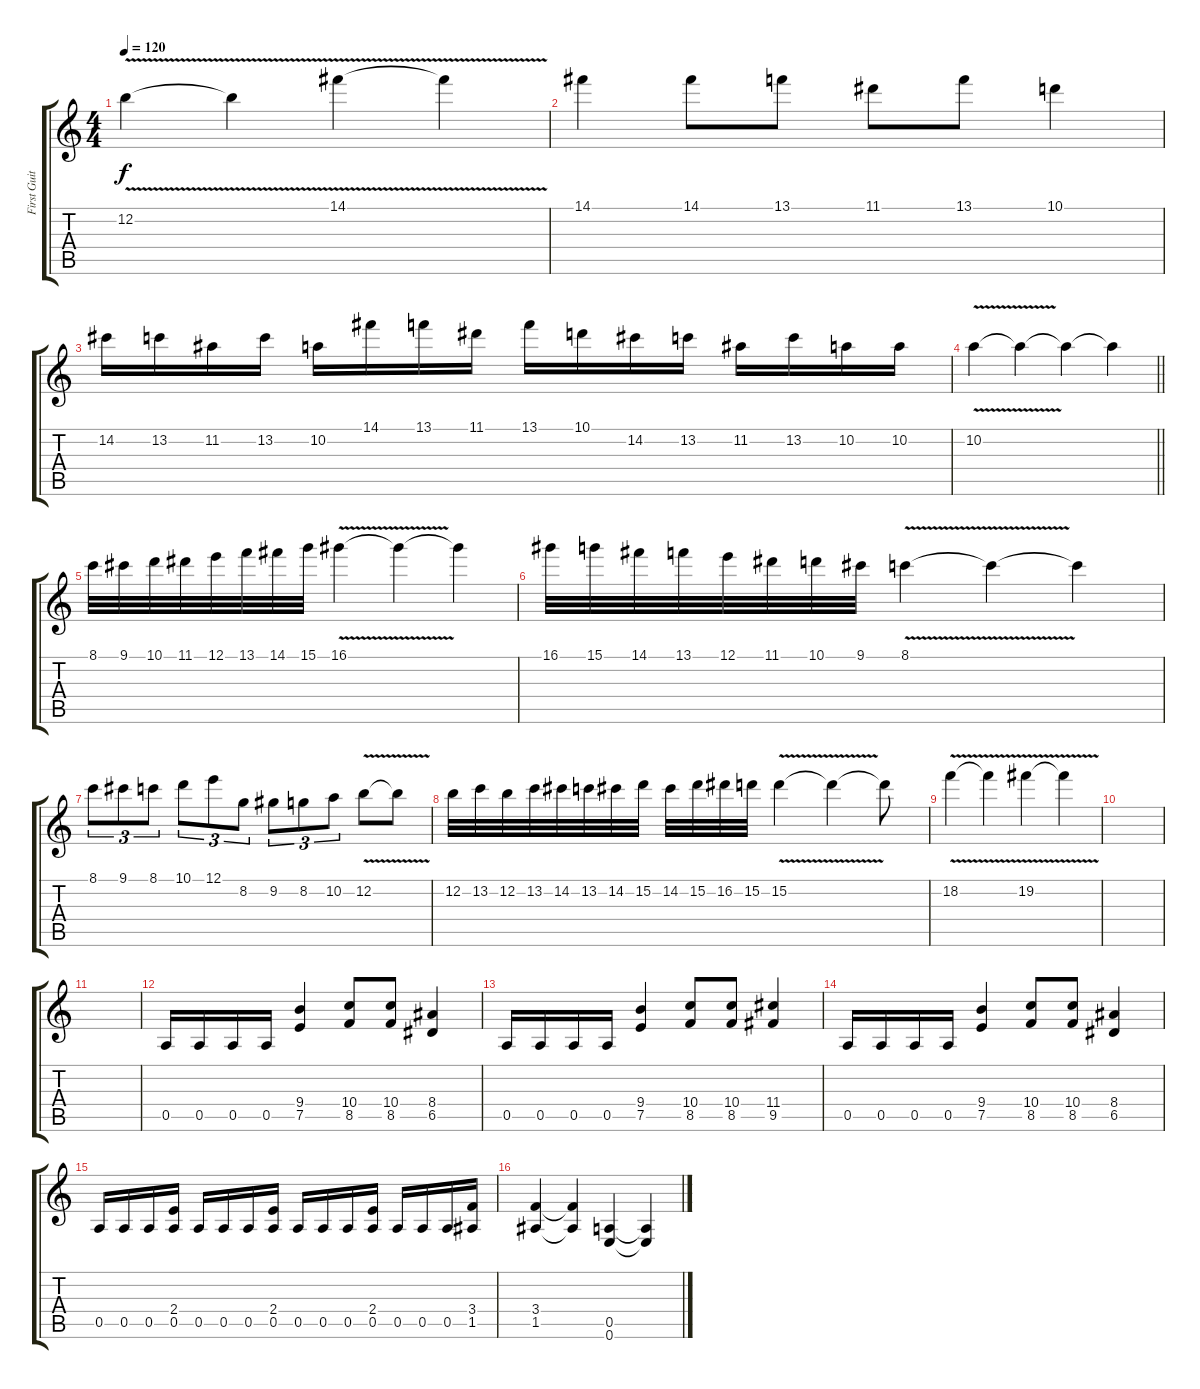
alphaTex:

\track ("First Guitar" "First Guit") {instrument overdrivenguitar}
\staff {score tabs}
\tuning (E4 B3 G3 D3 A2 E2) {hide}
\ts (4 4)
\tempo 120
\clef g2
\ks c
12.2{v}.4{dy f} 12.2{t}.4 14.1{v}.4 14.1{t}.4 |
14.1.4 14.1.8 13.1.8 11.1.8 13.1.8 10.1.4 |
14.2.16 13.2.16 11.2.16 13.2.16 10.2.16 14.1.16 13.1.16 11.1.16 13.1.16 10.1.16 14.2.16 13.2.16 11.2.16 13.2.16 10.2.16 10.2.16 |
\barLineRight lightlight
10.2{v}.4 10.2{t}.4 10.2{t}.4 10.2{t}.4 |
8.1.32 9.1.32 10.1.32 11.1.32 12.1.32 13.1.32 14.1.32 15.1.32 16.1{v}.4 16.1{t}.4 16.1{t}.4 |
16.1.32 15.1.32 14.1.32 13.1.32 12.1.32 11.1.32 10.1.32 9.1.32 8.1{v}.4 8.1{t}.4 8.1{t}.4 |
8.1.8{tu (3 2)} 9.1.8{tu (3 2)} 8.1.8{tu (3 2)} 10.1.8{tu (3 2)} 12.1.8{tu (3 2)} 8.2.8{tu (3 2)} 9.2.8{tu (3 2)} 8.2.8{tu (3 2)} 10.2.8{tu (3 2)} 12.2{v}.8 12.2{t}.8 |
12.2.32 13.2.32 12.2.32 13.2.32 14.2.32 13.2.32 14.2.32 15.2.32 14.2.32 15.2.32 16.2.32 15.2.32 15.2{v}.4 15.2{t}.4 15.2{t}.8 |
18.2{v}.4 18.2{t}.4 19.2{v}.4 19.2{t}.4 |
|
|
0.5.16{balance 0} 0.5.16 0.5.16 0.5.16 (9.4 7.5).4 (10.4 8.5).8 (10.4 8.5).8 (8.4 6.5).4 |
0.5.16 0.5.16 0.5.16 0.5.16 (9.4 7.5).4 (10.4 8.5).8 (10.4 8.5).8 (11.4 9.5).4 |
0.5.16 0.5.16 0.5.16 0.5.16 (9.4 7.5).4 (10.4 8.5).8 (10.4 8.5).8 (8.4 6.5).4 |
0.5.16 0.5.16 0.5.16 (2.4 0.5).16 0.5.16 0.5.16 0.5.16 (2.4 0.5).16 0.5.16 0.5.16 0.5.16 (2.4 0.5).16 0.5.16 0.5.16 0.5.16 (3.4 1.5).16 |
(3.4 1.5).4 (3.4{t} 1.5{t}).4 (0.5 0.6).4 (0.5{t} 0.6{t}).4
